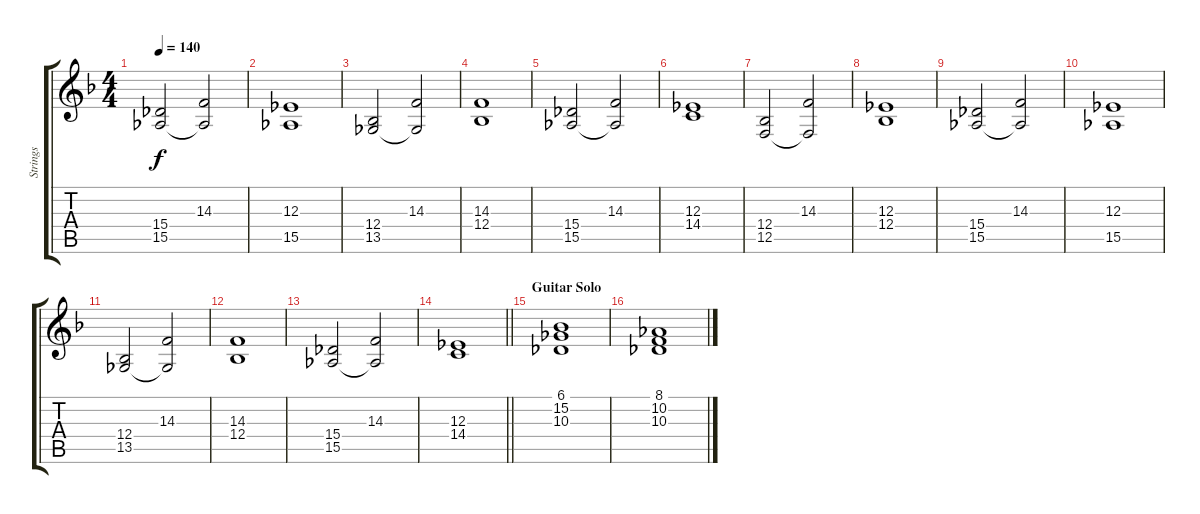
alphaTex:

\track ("Strings" "Strings") {instrument stringensemble1}
\staff {score tabs}
\tuning (C4 G3 Eb3 Bb2 F2 C2) {hide}
\ts (4 4)
\tempo 140
\clef g2
\ks dminor
(15.4 15.5).2{dy f} (14.3 15.5{t}).2 |
(12.3 15.5).1 |
(12.4 13.5).2 (14.3 13.5{t}).2 |
(14.3 12.4).1 |
(15.4 15.5).2 (14.3 15.5{t}).2 |
(12.3 14.4).1 |
(12.4 12.5).2 (14.3 12.5{t}).2 |
(12.3 12.4).1 |
(15.4 15.5).2 (14.3 15.5{t}).2 |
(12.3 15.5).1 |
(12.4 13.5).2 (14.3 13.5{t}).2 |
(14.3 12.4).1 |
(15.4 15.5).2 (14.3 15.5{t}).2 |
\barLineRight lightlight
(12.3 14.4).1 |
\section ("" "Guitar Solo")
(6.1 15.2 10.3).1 |
(8.1 10.2 10.3).1
